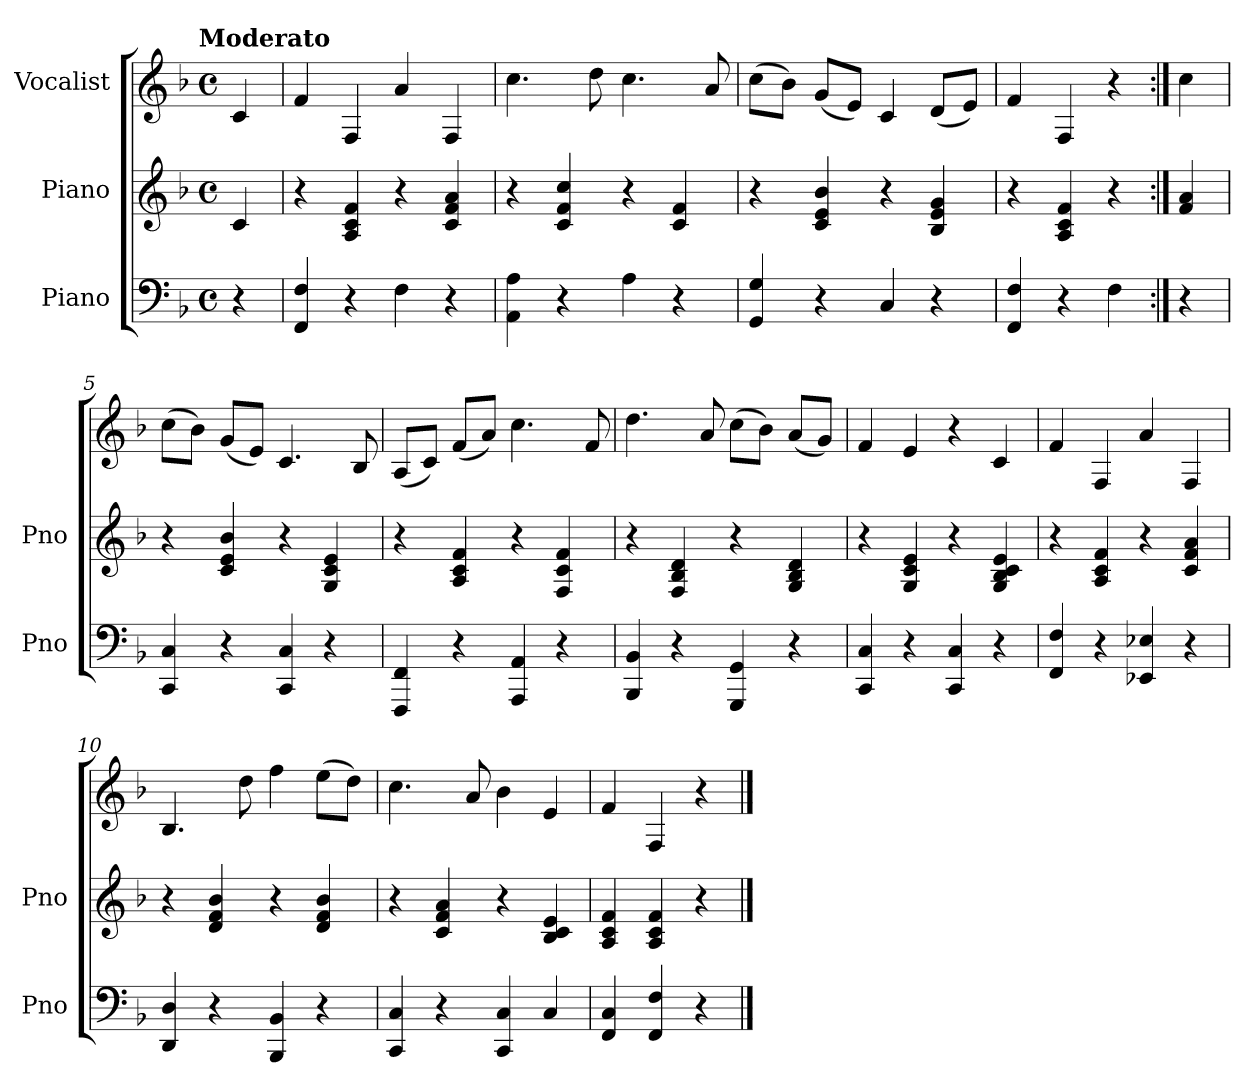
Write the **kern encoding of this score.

**kern	**kern	**kern
*part3	*part2	*part1
*staff3	*staff2	*staff1
*I"Piano	*I"Piano	*I"Vocalist
*I'Pno	*I'Pno	*
*clefF4	*clefG2	*clefG2
*k[b-]	*k[b-]	*k[b-]
*F:	*F:	*F:
!!LO:TX:omd:t=Moderato
*M4/4	*M4/4	*M4/4
*met(c)	*met(c)	*met(c)
*MM104	*MM104	*MM104
=	=	=
4r	4c	4c
=1	=1	=1
4FF 4F	4r	4f
4r	4A 4c 4f	4F
4F	4r	4a
4r	4c 4f 4a	4F
=2	=2	=2
4AA 4A	4r	4.cc
4r	4c 4f 4cc	.
.	.	8dd
4A	4r	4.cc
4r	4c 4f	.
.	.	8a
=3	=3	=3
4GG 4G	4r	(8ccL
.	.	8b-J)
4r	4c 4e 4b-	(8gL
.	.	8eJ)
4C	4r	4c
4r	4B- 4e 4g	(8dL
.	.	8eJ)
=4	=4	=4
4FF 4F	4r	4f
4r	4A 4c 4f	4F
4F	4r	4r
=:|!	=:|!	=:|!
4r	4f 4a	4cc
=5	=5	=5
4CC 4C	4r	(8ccL
.	.	8b-J)
4r	4c 4e 4b-	(8gL
.	.	8eJ)
4CC 4C	4r	4.c
4r	4G 4c 4e	.
.	.	8B-
=6	=6	=6
4FFF 4FF	4r	(8AL
.	.	8cJ)
4r	4A 4c 4f	(8fL
.	.	8aJ)
4AAA 4AA	4r	4.cc
4r	4F 4c 4f	.
.	.	8f
=7	=7	=7
4BBB- 4BB-	4r	4.dd
4r	4F 4B- 4d	.
.	.	8a
4GGG 4GG	4r	(8ccL
.	.	8b-J)
4r	4G 4B- 4d	(8aL
.	.	8gJ)
=8	=8	=8
4CC 4C	4r	4f
4r	4G 4c 4e	4e
4CC 4C	4r	4r
4r	4G 4B- 4c 4e	4c
=9	=9	=9
4FF 4F	4r	4f
4r	4A 4c 4f	4F
4EE-X 4E-X	4r	4a
4r	4c 4f 4a	4F
=10	=10	=10
4DD 4D	4r	4.B-
4r	4d 4f 4b-	.
.	.	8dd
4BBB- 4BB-	4r	4ff
4r	4d 4f 4b-	(8eeL
.	.	8ddJ)
=11	=11	=11
4CC 4C	4r	4.cc
4r	4c 4f 4a	.
.	.	8a
4CC 4C	4r	4b-
4C	4B- 4c 4e	4e
=12	=12	=12
4FF 4C	4A 4c 4f	4f
4FF 4F	4A 4c 4f	4F
4r	4r	4r
==	==	==
*-	*-	*-
